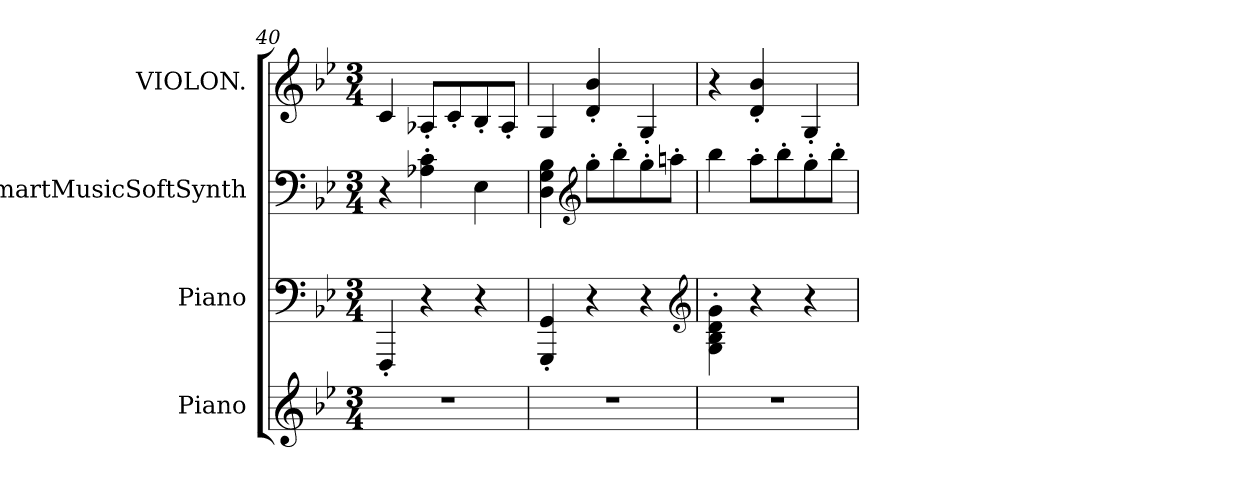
**kern	**kern	**kern	**kern
*part4	*part3	*part2	*part1
*staff4	*staff3	*staff2	*staff1
*I"Piano	*I"Piano	*I"SmartMusicSoftSynth	*I"VIOLON.
*I'P.	*	*	*
*clefG2	*clefF4	*clefF4	*clefG2
*k[b-e-]	*k[b-e-]	*k[b-e-]	*k[b-e-]
*B-:	*B-:	*B-:	*B-:
*M3/4	*M3/4	*M3/4	*M3/4
=40	=40	=40	=40
2.r	4FFF'/	4r	4c/
.	4r	4A-X'\ 4c'\	8A-X'/L
.	.	.	8c'/
.	4r	4E-\	8B-'/
.	.	.	8A-'/J
!!LO:PB:g=z
=41	=41	=41	=41
2.r	4GGG'/ 4GG'/	4D\ 4G\ 4B-\	4G/
*	*	*clefG2	*
.	4r	8gg'\L	4d'/ 4b-'/
.	.	8bb-'\	.
.	4r	8gg'\	4G'/
.	.	8aan'\J	.
*	*clefG2	*	*
=42	=42	=42	=42
2.r	4G'\ 4B-'\ 4d'\ 4g'\	4bb-\	4r
.	4r	8aa'\L	4d'/ 4b-'/
.	.	8bb-'\	.
.	4r	8gg'\	4G'/
.	.	8bb-'\J	.
=	=	=	=
*-	*-	*-	*-
